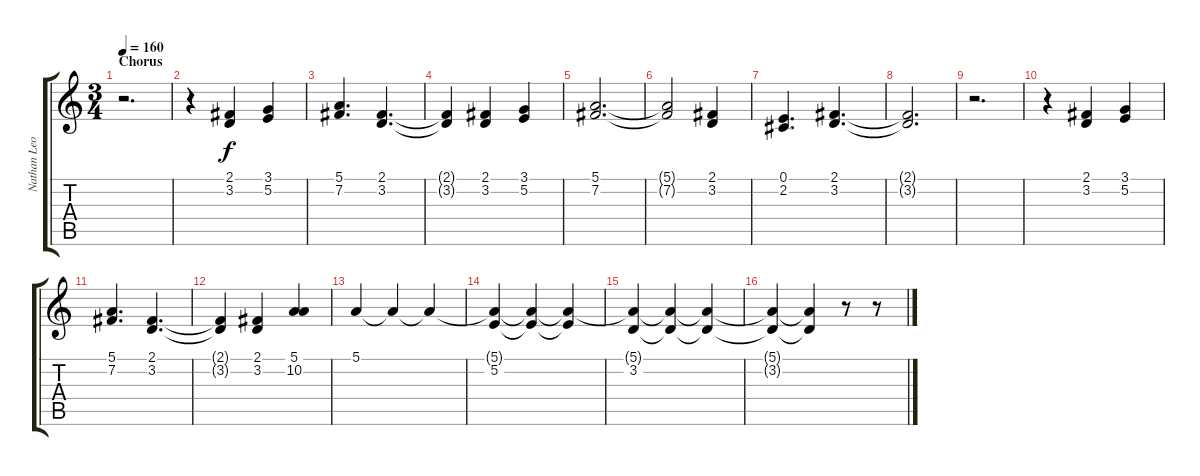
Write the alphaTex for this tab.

\track ("Nathan Leone" "Nathan Leo") {instrument violin}
\staff {score tabs}
\tuning (E4 B3 G3 D3 A2 D2) {hide}
\ts (3 4)
\section ("" "Chorus")
\tempo 160
\clef g2
\ks c
r.2{d dy f} |
r.4 (2.1 3.2).4 (3.1 5.2).4 |
(5.1 7.2).4{d} (2.1 3.2).4{d} |
(2.1{t} 3.2{t}).4 (2.1 3.2).4 (3.1 5.2).4 |
(5.1 7.2).2{d} |
(5.1{t} 7.2{t}).2 (2.1 3.2).4 |
(0.1 2.2).4{d} (2.1 3.2).4{d} |
(2.1{t} 3.2{t}).2{d} |
r.2{d} |
r.4 (2.1 3.2).4 (3.1 5.2).4 |
(5.1 7.2).4{d} (2.1 3.2).4{d} |
(2.1{t} 3.2{t}).4 (2.1 3.2).4 (5.1 10.2).4 |
5.1.4 5.1{t}.4 5.1{t}.4 |
(5.1{t} 5.2).4 (5.1{t} 5.2{t}).4 (5.1{t} 5.2{t}).4 |
(5.1{t} 3.2).4 (5.1{t} 3.2{t}).4 (5.1{t} 3.2{t}).4 |
(5.1{t} 3.2{t}).4 (5.1{t} 3.2{t}).4 r.8 r.8
